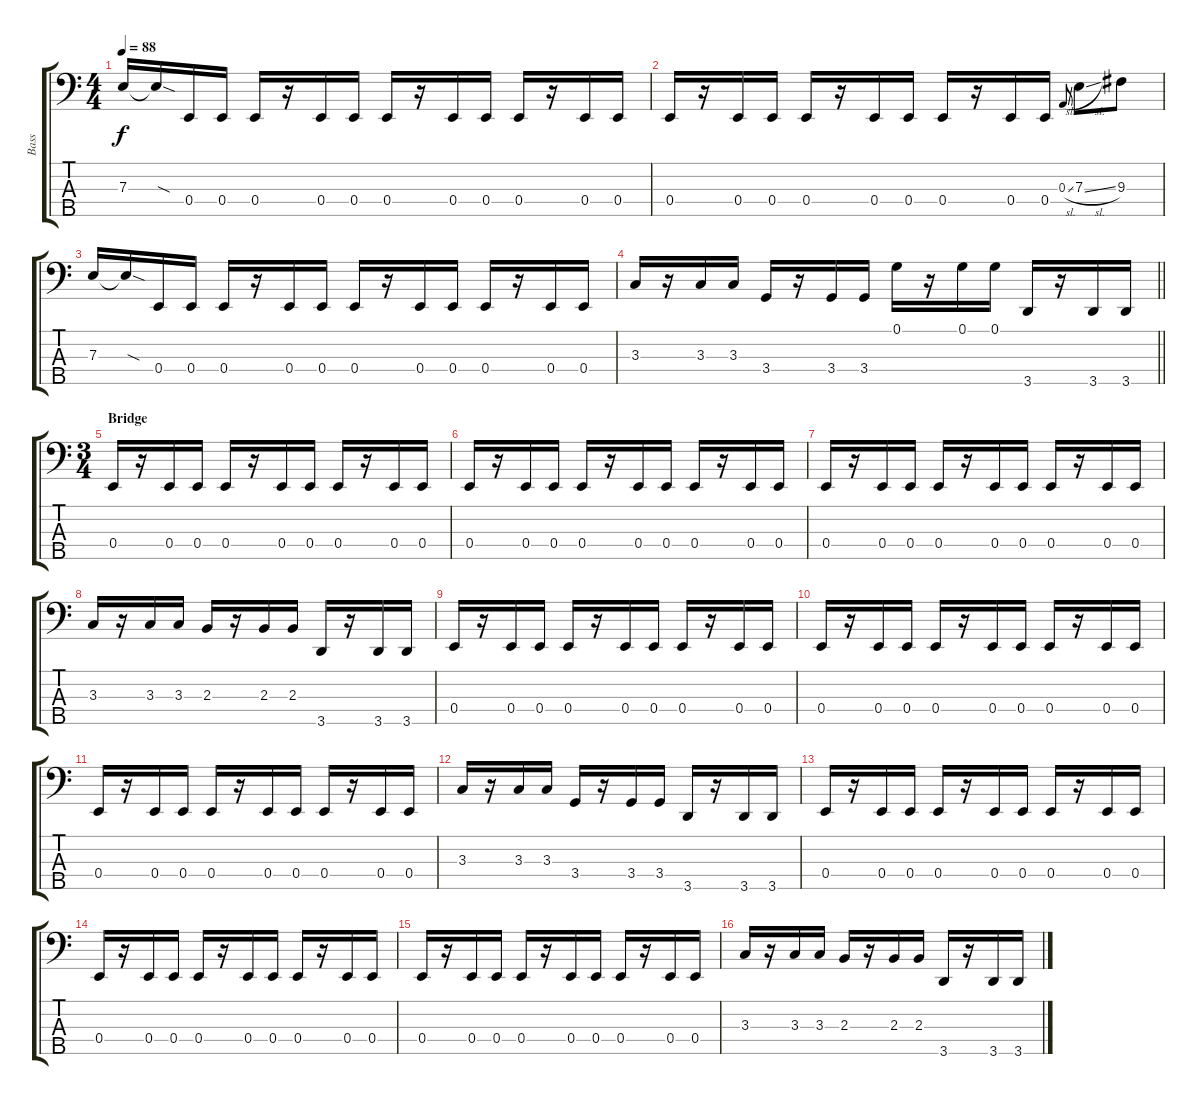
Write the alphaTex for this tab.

\track ("Bass" "Bass") {instrument electricbassfinger}
\staff {score tabs}
\tuning (G2 D2 A1 E1 B0) {hide}
\ts (4 4)
\tempo 88
\clef f4
\ks c
7.3.16{dy f} 7.3{sod t}.16 0.4.16 0.4.16 0.4.16 r.16 0.4.16 0.4.16 0.4.16 r.16 0.4.16 0.4.16 0.4.16 r.16 0.4.16 0.4.16 |
0.4.16 r.16 0.4.16 0.4.16 0.4.16 r.16 0.4.16 0.4.16 0.4.16 r.16 0.4.16 0.4.16 0.3{sl}.8{gr onbeat} 7.3{sl}.8 9.3.8 |
7.3.16 7.3{sod t}.16 0.4.16 0.4.16 0.4.16 r.16 0.4.16 0.4.16 0.4.16 r.16 0.4.16 0.4.16 0.4.16 r.16 0.4.16 0.4.16 |
\barLineRight lightlight
3.3.16 r.16 3.3.16 3.3.16 3.4.16 r.16 3.4.16 3.4.16 0.1.16 r.16 0.1.16 0.1.16 3.5.16 r.16 3.5.16 3.5.16 |
\ts (3 4)
\section ("" "Bridge")
0.4.16 r.16 0.4.16 0.4.16 0.4.16 r.16 0.4.16 0.4.16 0.4.16 r.16 0.4.16 0.4.16 |
0.4.16 r.16 0.4.16 0.4.16 0.4.16 r.16 0.4.16 0.4.16 0.4.16 r.16 0.4.16 0.4.16 |
0.4.16 r.16 0.4.16 0.4.16 0.4.16 r.16 0.4.16 0.4.16 0.4.16 r.16 0.4.16 0.4.16 |
3.3.16 r.16 3.3.16 3.3.16 2.3.16 r.16 2.3.16 2.3.16 3.5.16 r.16 3.5.16 3.5.16 |
0.4.16 r.16 0.4.16 0.4.16 0.4.16 r.16 0.4.16 0.4.16 0.4.16 r.16 0.4.16 0.4.16 |
0.4.16 r.16 0.4.16 0.4.16 0.4.16 r.16 0.4.16 0.4.16 0.4.16 r.16 0.4.16 0.4.16 |
0.4.16 r.16 0.4.16 0.4.16 0.4.16 r.16 0.4.16 0.4.16 0.4.16 r.16 0.4.16 0.4.16 |
3.3.16 r.16 3.3.16 3.3.16 3.4.16 r.16 3.4.16 3.4.16 3.5.16 r.16 3.5.16 3.5.16 |
0.4.16 r.16 0.4.16 0.4.16 0.4.16 r.16 0.4.16 0.4.16 0.4.16 r.16 0.4.16 0.4.16 |
0.4.16 r.16 0.4.16 0.4.16 0.4.16 r.16 0.4.16 0.4.16 0.4.16 r.16 0.4.16 0.4.16 |
0.4.16 r.16 0.4.16 0.4.16 0.4.16 r.16 0.4.16 0.4.16 0.4.16 r.16 0.4.16 0.4.16 |
3.3.16 r.16 3.3.16 3.3.16 2.3.16 r.16 2.3.16 2.3.16 3.5.16 r.16 3.5.16 3.5.16
